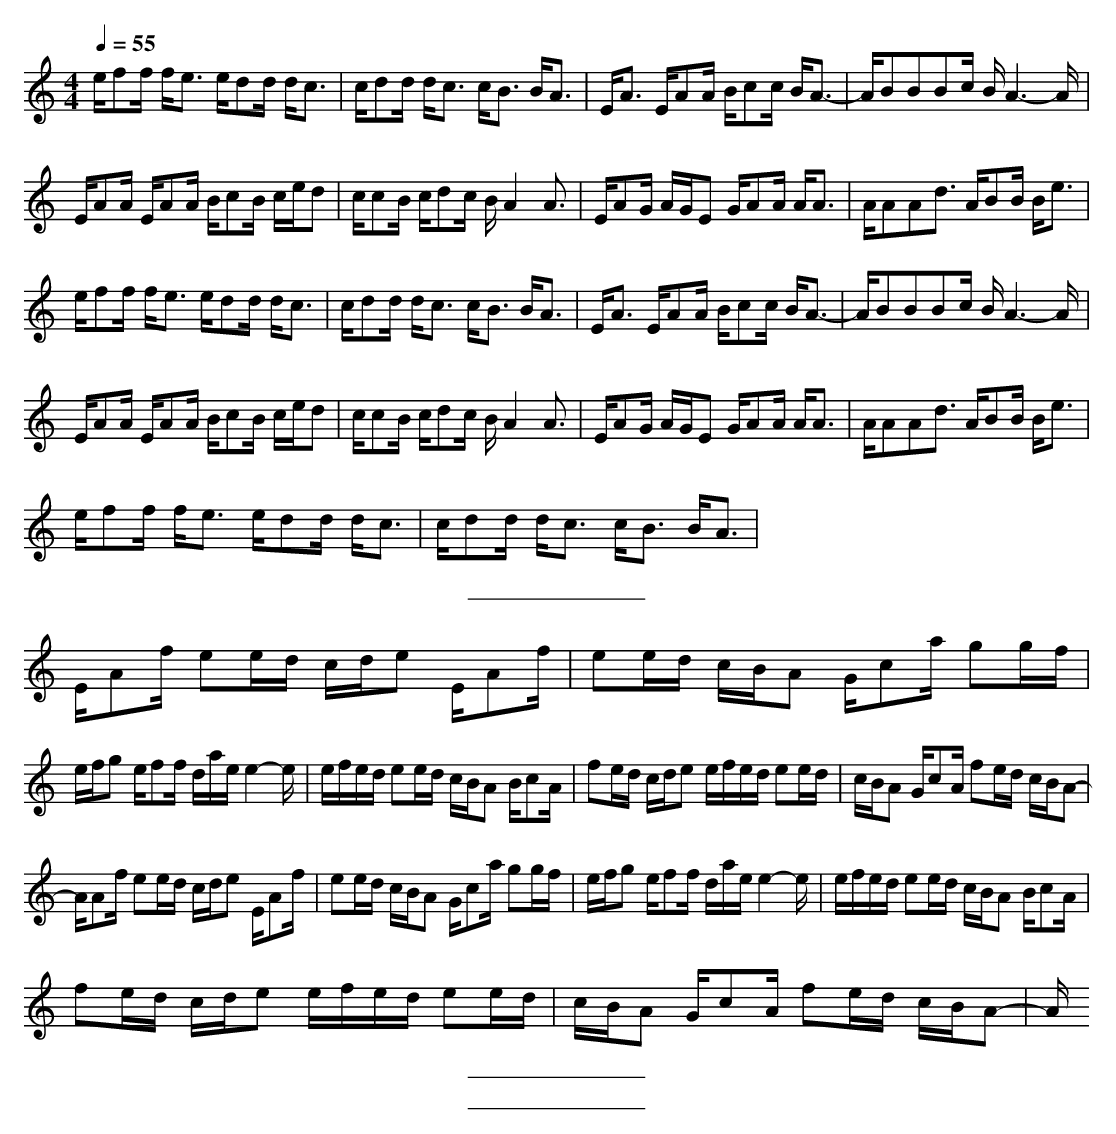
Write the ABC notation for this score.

X:1
T:
M: 4/4
L: 1/8
Q:1/4=55
K:C % 0 sharps
V:1
e/2ff/2 f<e e/2dd/2 d<c|c/2dd/2 d<c c<B B<A|E<A E/2AA/2 B/2cc/2 B/2A3/2-|A/2BBBc/2 B/2A3-A/2|
E/2AA/2 E/2AA/2 B/2cB/2 c/2e/2d|c/2cB/2 c/2dc/2 B/2A2A3/2|E/2AG/2 A/2G/2E G/2AA/2 A<A|A/2AAd3/2 A/2BB/2 B<e|
e/2ff/2 f<e e/2dd/2 d<c|c/2dd/2 d<c c<B B<A|E<A E/2AA/2 B/2cc/2 B/2A3/2-|A/2BBBc/2 B/2A3-A/2|
E/2AA/2 E/2AA/2 B/2cB/2 c/2e/2d|c/2cB/2 c/2dc/2 B/2A2A3/2|E/2AG/2 A/2G/2E G/2AA/2 A<A|A/2AAd3/2 A/2BB/2 B<e|
e/2ff/2 f<e e/2dd/2 d<c|c/2dd/2 d<c c<B B<A|
%%sep 10 10
E/2Af/2 ee/2d/2 c/2d/2e E/2Af/2|ee/2d/2 c/2B/2A G/2ca/2 gg/2f/2|
e/2f/2g e/2ff/2 d/2a/2e/2e2-e/2|e/2f/2e/2d/2 ee/2d/2 c/2B/2A B/2cA/2|fe/2d/2 c/2d/2e e/2f/2e/2d/2 ee/2d/2|c/2B/2A G/2cA/2 fe/2d/2 c/2B/2A-|
A/2Af/2 ee/2d/2 c/2d/2e E/2Af/2|ee/2d/2 c/2B/2A G/2ca/2 gg/2f/2|e/2f/2g e/2ff/2 d/2a/2e/2e2-e/2|e/2f/2e/2d/2 ee/2d/2 c/2B/2A B/2cA/2|
fe/2d/2 c/2d/2e e/2f/2e/2d/2 ee/2d/2|c/2B/2A G/2cA/2 fe/2d/2 c/2B/2A-|A/2
V:2
z/2z/2z/2z/2 z/2z/2z/2z/2 z/2z/2z/2z/2 z/2z/2z/2z/2|z/2z/2z/2z/2 z/2z/2z/2z/2 z/2z/2z/2z/2 z/2z/2z/2z/2|z/2
%%sep 10 10
z/2z/2z/2 z/2z/2z/2z/2 z/2z/2z/2z/2 z/2z/2z/2z/2|z/2z/2z/2z/2 z/2z/2z/2z/2 z/2z/2z/2z/2 z/2z/2z/2z/2|
z/2z/2z/2z/2 z/2z/2z/2z/2 z/2z/2z/2z/2 z/2z/2z/2z/2|z/2z/2z/2z/2 z/2z/2z/2z/2 z/2z/2z/2z/2 z/2z/2z/2z/2|z/2z/2z/2z/2 z/2z/2z/2z/2 z/2z/2z/2z/2 z/2z/2z/2z/2|z/2z/2z/2z/2 z/2z/2z/2z/2 z/2z/2z/2z/2 z/2z/2z/2z/2|
z/2z/2z/2z/2 z/2z/2z/2z/2 z/2z/2z/2z/2 z/2z/2z/2z/2|z/2z/2z/2z/2 z/2z/2z/2z/2 z/2z/2z/2z/2 z/2z/2z/2z/2|z/2z/2z/2z/2 z/2z/2z/2z/2 z/2z/2z/2z/2 z/2z/2z/2z/2|z/2z/2z/2z/2 z/2z/2z/2z/2 z/2z/2z/2z/2 z/2z/2z/2z/2|
z/2z/2z/2z/2 z/2z/2z/2z/2 z/2z/2z/2z/2 z/2z/2z/2z/2|z/2z/2z/2z/2 z/2z/2z/2z/2 z/2z/2z/2z/2 z/2z/2z/2z/2|z/2z/2z/2z/2 z/2z/2z/2z/2 z/2z/2z/2z/2 z/2z/2z/2z/2|z/2z/2z/2z/2 z/2z/2z/2z/2 z/2z/2z/2z/2 z/2z/2z/2z/2|
z/2z/2z/2z/2 z/2z/2z/2z/2 z/2z/2z/2z/2 z/2z/2z/2z/2|z/2z/2z/2z/2 z/2z/2z/2z/2 z/2z/2z/2z/2 z/2z/2z/2z/2|
%%sep 10 10
z/2z/2z/2z/2 z/2z/2z/2z/2 z/2z/2z/2z/2 z/2z/2z/2z/2|z/2z/2z/2z/2 z/2z/2z/2z/2 z/2z/2z/2z/2 z/2z/2z/2z/2|
z/2z/2z/2z/2 z/2z/2z/2z/2 z/2z/2z/2z/2 z/2z/2z/2z/2|z/2z/2z/2z/2 z/2z/2z/2z/2 z/2z/2z/2z/2 z/2z/2z/2z/2|z/2z/2z/2z/2 z/2z/2z/2z/2 z/2z/2z/2z/2 z/2z/2z/2z/2|z/2z/2z/2z/2 z/2z/2z/2z/2 z/2z/2z/2z/2 z/2z/2z/2z/2|
z/2z/2z/2z/2 z/2z/2z/2z/2 z/2z/2z/2z/2 z/2z/2z/2z/2|z/2z/2z/2z/2 z/2z/2z/2z/2 z/2z/2z/2z/2 z/2z/2z/2z/2|z/2z/2z/2z/2 z/2z/2z/2z/2 z/2z/2z/2z/2 z/2z/2z/2z/2|z/2z/2z/2z/2 z/2z/2z/2z/2 z/2z/2z/2z/2 z/2z/2z/2z/2|
z/2z/2z/2z/2 z/2z/2z/2z/2 z/2z/2z/2z/2 z/2z/2z/2z/2|z/2z/2z/2z/2 z/2z/2z/2z/2 z/2z/2z/2z/2 z/2z/2z/2z/2|
